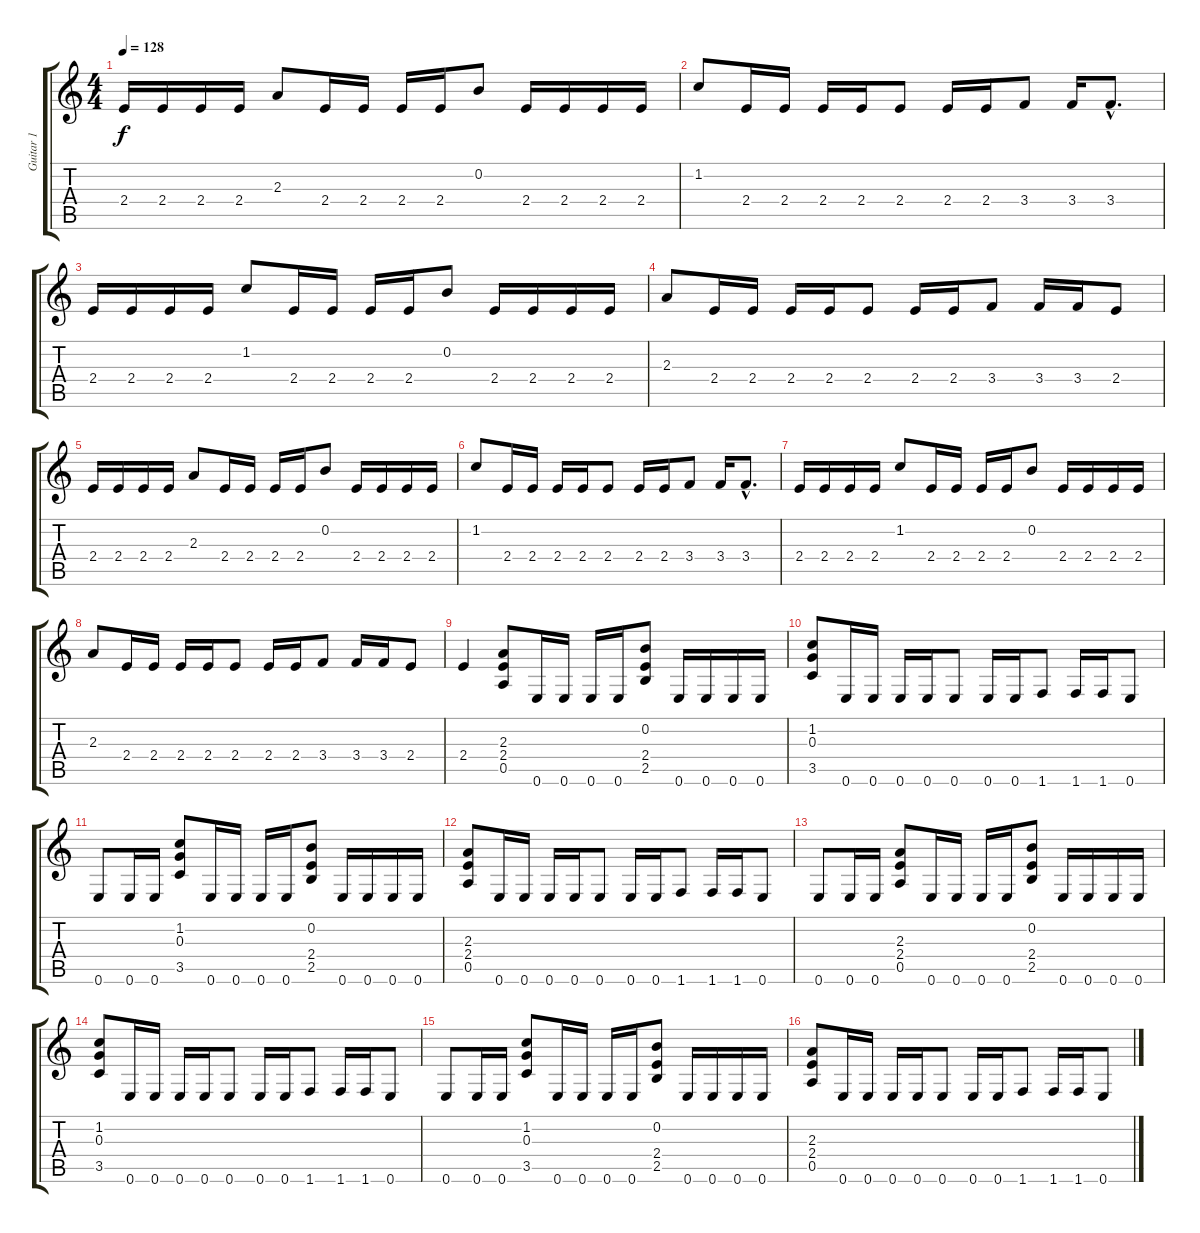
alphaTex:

\track ("Guitar 1" "Guitar 1") {instrument distortionguitar}
\staff {score tabs}
\tuning (E4 B3 G3 D3 A2 E2) {hide}
\ts (4 4)
\tempo 128
\clef g2
\ks c
2.4.16{dy f} 2.4.16 2.4.16 2.4.16 2.3.8 2.4.16 2.4.16 2.4.16 2.4.16 0.2.8 2.4.16 2.4.16 2.4.16 2.4.16 |
1.2.8 2.4.16 2.4.16 2.4.16 2.4.16 2.4.8 2.4.16 2.4.16 3.4.8 3.4.16 3.4{hac}.8{d} |
2.4.16 2.4.16 2.4.16 2.4.16 1.2.8 2.4.16 2.4.16 2.4.16 2.4.16 0.2.8 2.4.16 2.4.16 2.4.16 2.4.16 |
2.3.8 2.4.16 2.4.16 2.4.16 2.4.16 2.4.8 2.4.16 2.4.16 3.4.8 3.4.16 3.4.16 2.4.8 |
2.4.16 2.4.16 2.4.16 2.4.16 2.3.8 2.4.16 2.4.16 2.4.16 2.4.16 0.2.8 2.4.16 2.4.16 2.4.16 2.4.16 |
1.2.8 2.4.16 2.4.16 2.4.16 2.4.16 2.4.8 2.4.16 2.4.16 3.4.8 3.4.16 3.4{hac}.8{d} |
2.4.16 2.4.16 2.4.16 2.4.16 1.2.8 2.4.16 2.4.16 2.4.16 2.4.16 0.2.8 2.4.16 2.4.16 2.4.16 2.4.16 |
2.3.8 2.4.16 2.4.16 2.4.16 2.4.16 2.4.8 2.4.16 2.4.16 3.4.8 3.4.16 3.4.16 2.4.8 |
2.4.4 (2.3 2.4 0.5).8 0.6.16 0.6.16 0.6.16 0.6.16 (0.2 2.4 2.5).8 0.6.16 0.6.16 0.6.16 0.6.16 |
(1.2 0.3 3.5).8 0.6.16 0.6.16 0.6.16 0.6.16 0.6.8 0.6.16 0.6.16 1.6.8 1.6.16 1.6.16 0.6.8 |
0.6.8 0.6.16 0.6.16 (1.2 0.3 3.5).8 0.6.16 0.6.16 0.6.16 0.6.16 (0.2 2.4 2.5).8 0.6.16 0.6.16 0.6.16 0.6.16 |
(2.3 2.4 0.5).8 0.6.16 0.6.16 0.6.16 0.6.16 0.6.8 0.6.16 0.6.16 1.6.8 1.6.16 1.6.16 0.6.8 |
0.6.8 0.6.16 0.6.16 (2.3 2.4 0.5).8 0.6.16 0.6.16 0.6.16 0.6.16 (0.2 2.4 2.5).8 0.6.16 0.6.16 0.6.16 0.6.16 |
(1.2 0.3 3.5).8 0.6.16 0.6.16 0.6.16 0.6.16 0.6.8 0.6.16 0.6.16 1.6.8 1.6.16 1.6.16 0.6.8 |
0.6.8 0.6.16 0.6.16 (1.2 0.3 3.5).8 0.6.16 0.6.16 0.6.16 0.6.16 (0.2 2.4 2.5).8 0.6.16 0.6.16 0.6.16 0.6.16 |
(2.3 2.4 0.5).8 0.6.16 0.6.16 0.6.16 0.6.16 0.6.8 0.6.16 0.6.16 1.6.8 1.6.16 1.6.16 0.6.8
